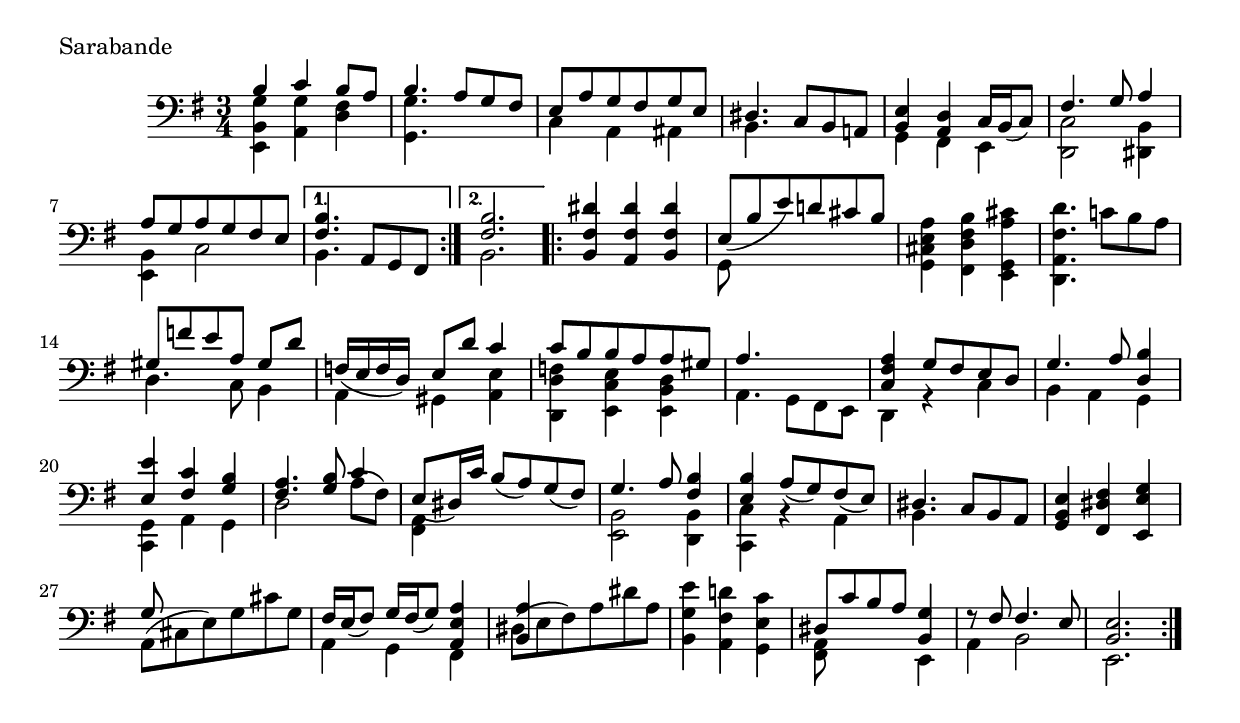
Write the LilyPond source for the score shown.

\version "2.16.0"

% Movement 5, Sarabande 
\version "2.16.0"

% Notes:
% Measure 30: the c' and e' of the first chord are according to Werner Icking's edition quarters, not eighths 

vA =  { 
  \stemUp
  fis''4  g''  fis''8  e''8  |
  % 2
  fis''4.   e''8[  d''8  cis''8]  |
  % 3
  b'8  e''8  d''8  cis''8  d''8  b'8  |
  % 4
  ais'4.   g'8[  fis'8  e'!8]  |
  % 5
  \stemDown
  d'4  cis'4  b4  |
  % 6
  <g' a>2  <fis' ais>4  |
  % 7
  <b fis'>4 g'2
  % 8, prima volta
  fis'4. s8*3
  % 8, seconda volta
  fis'2.

  % 9
  s2.
  % 10
  d'8 s8*5 | s2.*2 |
  % 13
  a'4.  g'8  fis'4  |
  % 14
  e'4  dis'4  <b' e'>  |
  % 15
  <c'' a' a>4  <b' g' b>  <a' fis' b>  |
  % 16
  e'4.   d'8[  cis'8  b8]  |
  % 17
  a4  r4  g'4  |
  % 18
  fis'4  e'4  d'4  |
  % 19
  <d' g>4  e'4  d'4  |
  % 20
  a'2  e''8(   cis''8)  |
  % 21
  <e' cis'>4  s2  |
  % 22
  <fis' b>2  <fis' a>4  |
  % 23
  <g' g>4  r4  e'4  |
  % 24
  fis'4.  s8*3 | s2. |
  % 26
  e'8( gis'8   b'8)  d''8  gis''8  d''8  |  
  % 27
  e'4  d'4  cis'4  |
  % 28
  \stemDown
   ais'8[( b'8   cis''8)  e''8  ais''8  e''8]  |
  \stemNeutral
  % 29
  <b'' d'' fis'>4  <a''! cis'' e'>  <g'' b' d'> |
  % 30
  \stemUp
   ais'8[  g''8  fis''8  e''8] <d'' fis'>4  |
  % 31
  r8  cis''8  cis''4.  b'8  |
  % 32
  <b' fis'>2.  
} 

vB =  {
  \stemDown
  <d'' fis' b>4  <d'' e'>  <cis'' a'>  |
  % 2
  <d'' d'>4. s8*3 |
  % 3
  g'4 e' eis' |
  % 4
  fis'4. s8*3 |
  % 5
  \stemUp
  <b' fis'>4  <a' e'>  g'16  fis'16(   g'8) |
  % 6
  cis''4.  d''8  e''4  |
  % 7
  e''8  d''8  e''8  d''8  cis''8  b'8  |
  % 8, prima volta
  <fis'' cis''>4.  e'8[  d'8  cis'8]
  % 8, seconda volta
  <fis'' cis''>2.
  % 9
  \stemUp
  < ais'' cis'' fis'>4 <ais'' cis'' e'> <ais'' cis'' fis'> |
  % 10
  \stemUp
  b'8(  fis''8   b''8)  a''!8  gis''8  fis''8  |
  % 11
  \stemNeutral
  <e'' b' gis' d'>4  <fis'' cis'' a' cis'>  <gis'' e'' d' b>4 |
  % 12
  <a'' cis'' e' a>4.   g''!8[  fis''8  e''8]  |
  % 13
  \stemUp
   dis''8[  c'''8  b''8  e''8]   dis''8[  a''8]  |
  % 14
  c''16(  b'16  c''16   a'16)  b'8  a''8  g''4  |
  % 15
  g''8  fis''8  fis''8  e''8  e''8  dis''8  |
  % 16
  e''4.  s8*3  |
  % 17
  <e'' cis'' g'>4  d''8  cis''8  b'8  a'8  |
  % 18
  d''4.  e''8  <fis'' a'>4 |
  % 19
  <b'' b'>4  <g'' cis''> <fis'' d''>  |
  % 20
  <e'' cis''>4.  <fis'' d''>8  g''4  |
  % 21
  b'8(   ais'16)  g''16  fis''8(   e''8)  d''8(   cis''8)  |
  % 22
  d''4.  e''8  <fis'' cis''>4  |
  % 23
  <fis'' b'>4  e''8(   d''8)  cis''8(   b'8)  |
  % 24
  ais'4.   g'8[  fis'8  e'8]  |
  % 25
  <b' fis' d'>4 <cis'' ais' cis'>4  <d'' b' b>  |
  % 26
  d''8 s8*5
  % 27
   cis''16[ b'16(  cis''8)]  d''16[ cis''16(  d''8)] <e'' b' e'>4 |
  % 28
  \stemUp <e'' fis'>4 s2 | s2. |
  \stemDown
  % 30
  <e' cis'>8 s8*3 b4  |
  % 31
  e'4  fis'2  |
  % 32
  b2.
} 

vStaff = \context Staff <<
  \context Voice=A \vA
  \context Voice=B \vB
>>


vCelloGlobal =   {
  \clef "bass"
  \key g\major
  \time 3/4
  \repeat "volta" 2 {
    s2.*7 |
  }
  \alternative {
    { s2. }
    { s2. }
  }
  \repeat "volta" 2 {
    s2.*24
  }
}

vCelloScripts =  {
}

vCelloStaff =  \context Staff <<
   \transpose c' f, \vStaff
  \vCelloGlobal
  \vCelloScripts
>>

\score {
  \vCelloStaff
  \layout { }
  
  \midi {
    \tempo 4 = 55
    }


  \header {
    piece = "Sarabande"
    opus = ""
  }
}

